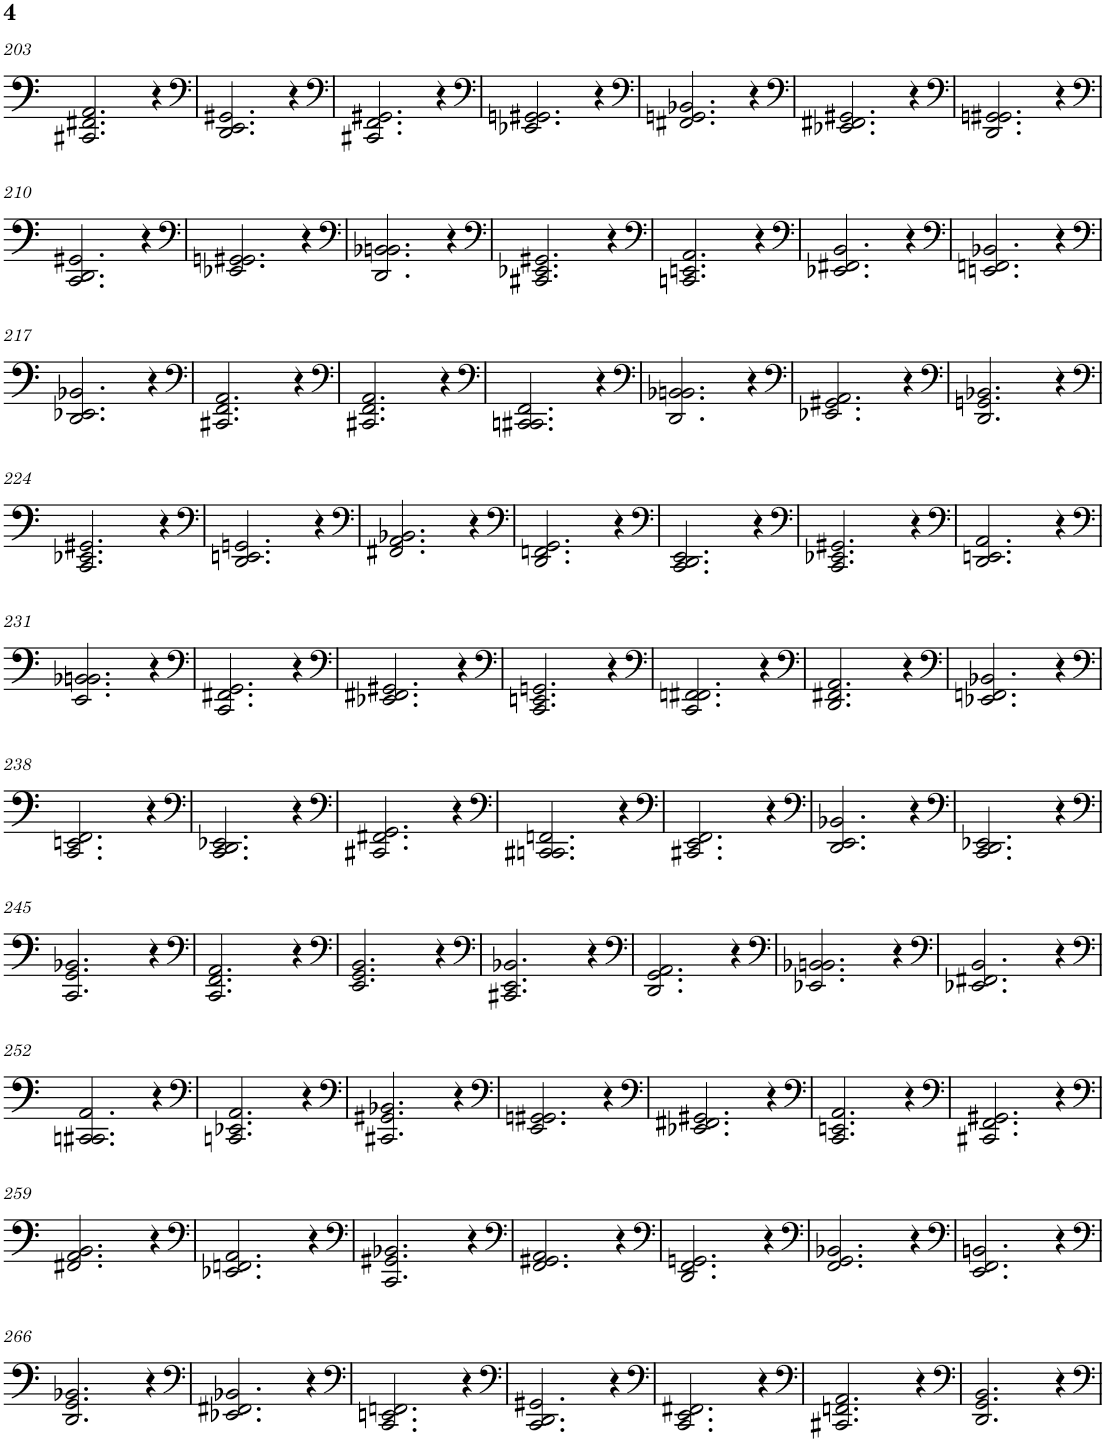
**kern
*part1
*staff1
*I"None
!!LO:PB:g=z
*clefF4
*k[]
*M4/4
=203
2.CC#X/ 2.FF#X/ 2.AA/
4r
=204
*clefF4
2.DD/ 2.EE/ 2.GG#X/
4r
=205
*clefF4
2.CC#X/ 2.FF/ 2.GG#X/
4r
=206
*clefF4
2.EE-X/ 2.GGn/ 2.GG#X/
4r
=207
*clefF4
2.FF#X/ 2.GGn/ 2.BB-X/
4r
=208
*clefF4
2.EE-X/ 2.FF#X/ 2.GG#X/
4r
=209
*clefF4
2.DD/ 2.GGn/ 2.GG#X/
4r
!!LO:LB:g=z
=210
*clefF4
2.CC/ 2.DD/ 2.GG#X/
4r
=211
*clefF4
2.EE-X/ 2.GGn/ 2.GG#X/
4r
=212
*clefF4
2.DD/ 2.BB-X/ 2.BBn/
4r
=213
*clefF4
2.CC#X/ 2.EE-X/ 2.GG#X/
4r
=214
*clefF4
2.CCn/ 2.EEn/ 2.AA/
4r
=215
*clefF4
2.EE-X/ 2.FF#X/ 2.BB/
4r
=216
*clefF4
2.EEn/ 2.FFn/ 2.BB-X/
4r
!!LO:LB:g=z
=217
*clefF4
2.DD/ 2.EE-X/ 2.BB-X/
4r
=218
*clefF4
2.CC#X/ 2.FF/ 2.AA/
4r
=219
*clefF4
2.CC#X/ 2.FF/ 2.AA/
4r
=220
*clefF4
2.CCn/ 2.CC#X/ 2.FF/
4r
=221
*clefF4
2.DD/ 2.BB-X/ 2.BBn/
4r
=222
*clefF4
2.EE-X/ 2.GG#X/ 2.AA/
4r
=223
*clefF4
2.DD/ 2.GGn/ 2.BB-X/
4r
!!LO:LB:g=z
=224
*clefF4
2.CC/ 2.EE-X/ 2.GG#X/
4r
=225
*clefF4
2.DD/ 2.EEn/ 2.GGn/
4r
=226
*clefF4
2.FF#X/ 2.AA/ 2.BB-X/
4r
=227
*clefF4
2.DD/ 2.FFn/ 2.GG/
4r
=228
*clefF4
2.CC/ 2.DD/ 2.EE/
4r
=229
*clefF4
2.CC/ 2.EE-X/ 2.GG#X/
4r
=230
*clefF4
2.DD/ 2.EEn/ 2.AA/
4r
!!LO:LB:g=z
=231
*clefF4
2.EE/ 2.BB-X/ 2.BBn/
4r
=232
*clefF4
2.CC/ 2.FF#X/ 2.GG/
4r
=233
*clefF4
2.EE-X/ 2.FF#X/ 2.GG#X/
4r
=234
*clefF4
2.CC/ 2.EEn/ 2.GGn/
4r
=235
*clefF4
2.CC/ 2.FFn/ 2.FF#X/
4r
=236
*clefF4
2.DD/ 2.FF#X/ 2.AA/
4r
=237
*clefF4
2.EE-X/ 2.FFn/ 2.BB-X/
4r
!!LO:LB:g=z
=238
*clefF4
2.CC/ 2.EEn/ 2.FF/
4r
=239
*clefF4
2.CC/ 2.DD/ 2.EE-X/
4r
=240
*clefF4
2.CC#X/ 2.FF#X/ 2.GG/
4r
=241
*clefF4
2.CCn/ 2.CC#X/ 2.FFn/
4r
=242
*clefF4
2.CC#X/ 2.EE/ 2.FF/
4r
=243
*clefF4
2.DD/ 2.EE/ 2.BB-X/
4r
=244
*clefF4
2.CC/ 2.DD/ 2.EE-X/
4r
!!LO:LB:g=z
=245
*clefF4
2.CC/ 2.GG/ 2.BB-X/
4r
=246
*clefF4
2.CC/ 2.FF/ 2.AA/
4r
=247
*clefF4
2.EE/ 2.GG/ 2.BB/
4r
=248
*clefF4
2.CC#X/ 2.EE/ 2.BB-X/
4r
=249
*clefF4
2.DD/ 2.GG/ 2.AA/
4r
=250
*clefF4
2.EE-X/ 2.BB-X/ 2.BBn/
4r
=251
*clefF4
2.EE-X/ 2.FF#X/ 2.BB/
4r
!!LO:LB:g=z
=252
*clefF4
2.CCn/ 2.CC#X/ 2.AA/
4r
=253
*clefF4
2.CCn/ 2.EE-X/ 2.AA/
4r
=254
*clefF4
2.CC#X/ 2.GG#X/ 2.BB-X/
4r
=255
*clefF4
2.EE/ 2.GGn/ 2.GG#X/
4r
=256
*clefF4
2.EE-X/ 2.FF#X/ 2.GG#X/
4r
=257
*clefF4
2.CC/ 2.EEn/ 2.AA/
4r
=258
*clefF4
2.CC#X/ 2.FF/ 2.GG#X/
4r
!!LO:LB:g=z
=259
*clefF4
2.FF#X/ 2.AA/ 2.BB/
4r
=260
*clefF4
2.EE-X/ 2.FFn/ 2.AA/
4r
=261
*clefF4
2.CC/ 2.GG#X/ 2.BB-X/
4r
=262
*clefF4
2.FF/ 2.GG#X/ 2.AA/
4r
=263
*clefF4
2.DD/ 2.FF/ 2.GGn/
4r
=264
*clefF4
2.FF/ 2.GG/ 2.BB-X/
4r
=265
*clefF4
2.EE/ 2.FF/ 2.BBn/
4r
!!LO:LB:g=z
=266
*clefF4
2.DD/ 2.GG/ 2.BB-X/
4r
=267
*clefF4
2.EE-X/ 2.FF#X/ 2.BB-X/
4r
=268
*clefF4
2.CC/ 2.EEn/ 2.FFn/
4r
=269
*clefF4
2.CC/ 2.DD/ 2.GG#X/
4r
=270
*clefF4
2.CC/ 2.EE/ 2.FF#X/
4r
=271
*clefF4
2.CC#X/ 2.FFn/ 2.AA/
4r
=272
*clefF4
2.DD/ 2.GG/ 2.BB/
4r
=
*-
